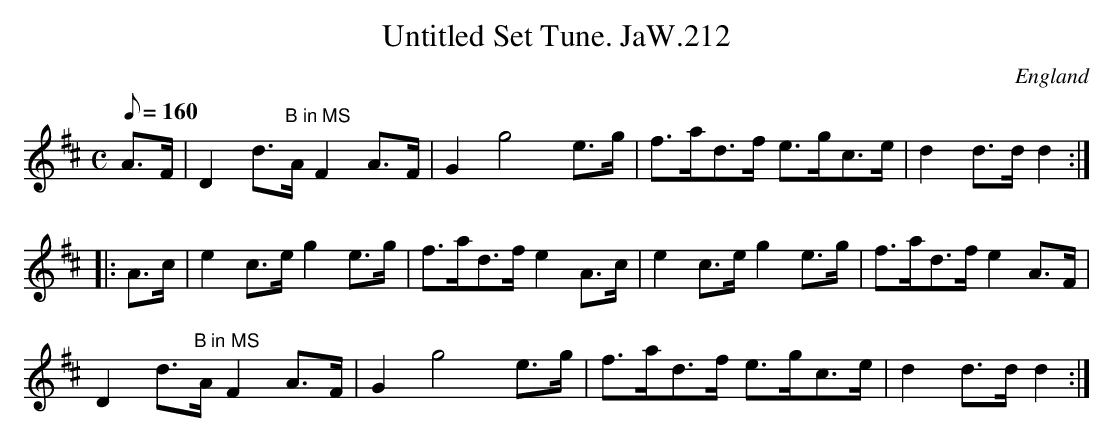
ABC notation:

X:1
T:Untitled Set Tune. JaW.212
M:C
Q:160
O:England
K:D
A>F|D2d>"B in MS"A F2A>F|G2g4e>g|f>ad>f e>gc>e|d2d>d d2:|!
|:A>c|e2c>e g2e>g|f>ad>f e2A>c|e2c>e g2e>g|f>ad>f e2A>F|!
D2d>"B in MS"A F2A>F|G2g4e>g|f>ad>f e>gc>e|d2d>d d2:|]
